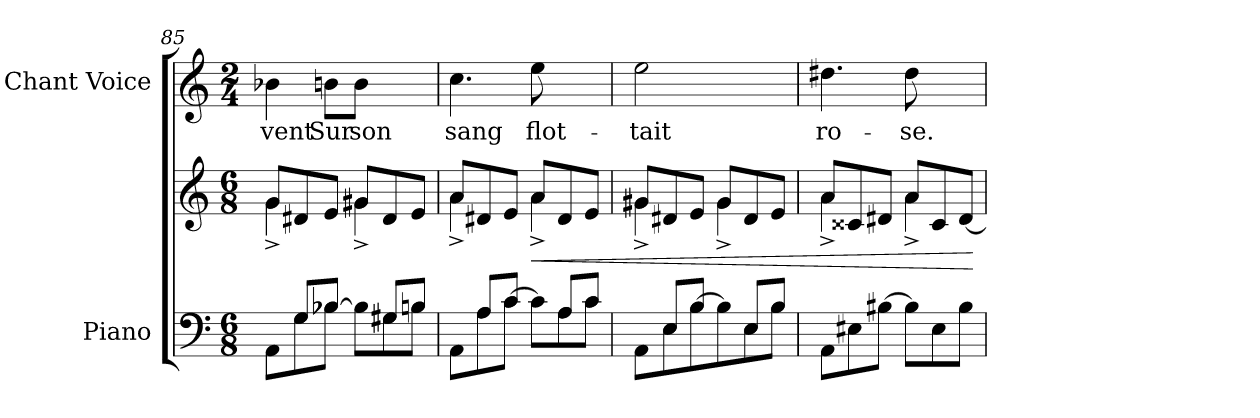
**kern	**kern	**dynam	**kern	**text
*part2	*part2	*part2	*part1	*part1
*staff3	*staff2	*staff2/3	*staff1	*staff1
*I"Piano	*	*	*I"Chant Voice	*
*I'Pno	*	*	*	*
*clefF4	*clefG2	*	*clefG2	*
*k[]	*k[]	*	*k[]	*
*M6/8	*M6/8	*	*M2/4	*
=85	=85	=85	=85	=85
*^	*^	*	*	*
8AA\L	8ryy	8g/L	4g^>\	.	4b-X\	vent
8G\	8G/L	8d#X/	.	.	.	.
[>8B-X\J	8B-/J	8e/J	8ryy	.	8bn\L	Sur
8B-\L]	8ryy	8g#X/L	4g#^>\	.	8b\J	son
8G#X\	8G#/L	8d#/	.	.	4ryy	.
8Bn\J	8B/J	8e/J	8ryy	.	.	.
=86	=86	=86	=86	=86	=86	=86
8AA\L	8ryy	8a/L	4a^>\	.	4.cc\	sang
8A\	8A/L	8d#X/	.	.	.	.
[>8c\J	8c/J	8e/J	8ryy	.	.	.
!	!	!	!	!LO:HP:b	!	!
8c\L]	8ryy	8a/L	4a^>\	<	8ee\	flot-
8A\	8A/L	8d#/	.	.	4ryy	.
8c\J	8c/J	8e/J	8ryy	.	.	.
=87	=87	=87	=87	=87	=87	=87
8AA\L	8ryy	8g#X/L	4g#^>\	.	2ee\	-tait
8E\	8E/L	8d#X/	.	.	.	.
[>8B\	8B/J	8e/J	8ryy	.	.	.
8B\]	8ryy	8g#/L	4g#^>\	.	.	.
8E\	8E/L	8d#/	.	.	4ryy	.
8B\J	8B/J	8e/J	8ryy	.	.	.
*v	*v	*	*	*	*	*
=88	=88	=88	=88	=88	=88
8AA\L	8a/L	4a^>\	.	4.dd#X\	ro-
8E#X\	8c##X/	.	.	.	.
[8B#X\J	8d#X/J	8ryy	.	.	.
8B#\L]	8a/L	4a^>\	.	8dd#\	-se.
8E#\	8c##/	.	.	4ryy	.
8B#\J	[<8d#/J	8ryy	.	.	.
*	*v	*v	*	*	*
.	.	[	.	.
=	=	=	=	=
*-	*-	*-	*-	*-
